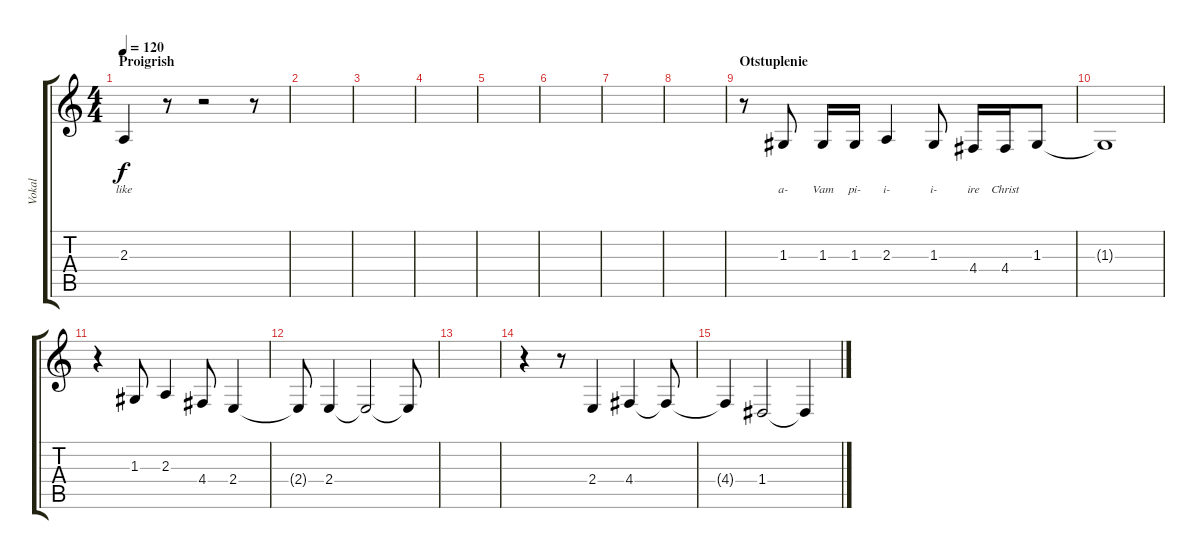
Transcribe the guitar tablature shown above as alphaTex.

\track ("Vokal" "Vokal") {instrument fx4atmosphere}
\staff {score tabs}
\tuning (E4 B3 G3 D3 A2 E2) {hide}
\ts (4 4)
\section ("" "Proigrish")
\tempo 120
\clef g2
\ks c
2.3.4{lyrics (0 "like") lyrics (1 "") lyrics (2 "") lyrics (3 "") lyrics (4 "") dy f volume 8 instrument applause} r.8 r.2 r.8 |
|
|
|
|
|
|
|
\section ("" "Otstuplenie")
r.8{volume 14 instrument fx4atmosphere} 1.3.8{lyrics (0 "a-") lyrics (1 "") lyrics (2 "") lyrics (3 "") lyrics (4 "")} 1.3.16{lyrics (0 "Vam") lyrics (1 "") lyrics (2 "") lyrics (3 "") lyrics (4 "")} 1.3.16{lyrics (0 "pi-") lyrics (1 "") lyrics (2 "") lyrics (3 "") lyrics (4 "")} 2.3.4{lyrics (0 "i-") lyrics (1 "") lyrics (2 "") lyrics (3 "") lyrics (4 "")} 1.3.8{lyrics (0 "i-") lyrics (1 "") lyrics (2 "") lyrics (3 "") lyrics (4 "")} 4.4.16{lyrics (0 "ire") lyrics (1 "") lyrics (2 "") lyrics (3 "") lyrics (4 "")} 4.4.16{lyrics (0 "Christ") lyrics (1 "") lyrics (2 "") lyrics (3 "") lyrics (4 "")} 1.3.8 |
1.3{t}.1 |
r.4 1.3.8 2.3.4 4.4.8 2.4.4 |
2.4{t}.8 2.4.4 2.4{t}.2 2.4{t}.8 |
|
r.4 r.8 2.4.4 4.4.4 4.4{t}.8 |
4.4{t}.4 1.4.2 1.4{t}.4
